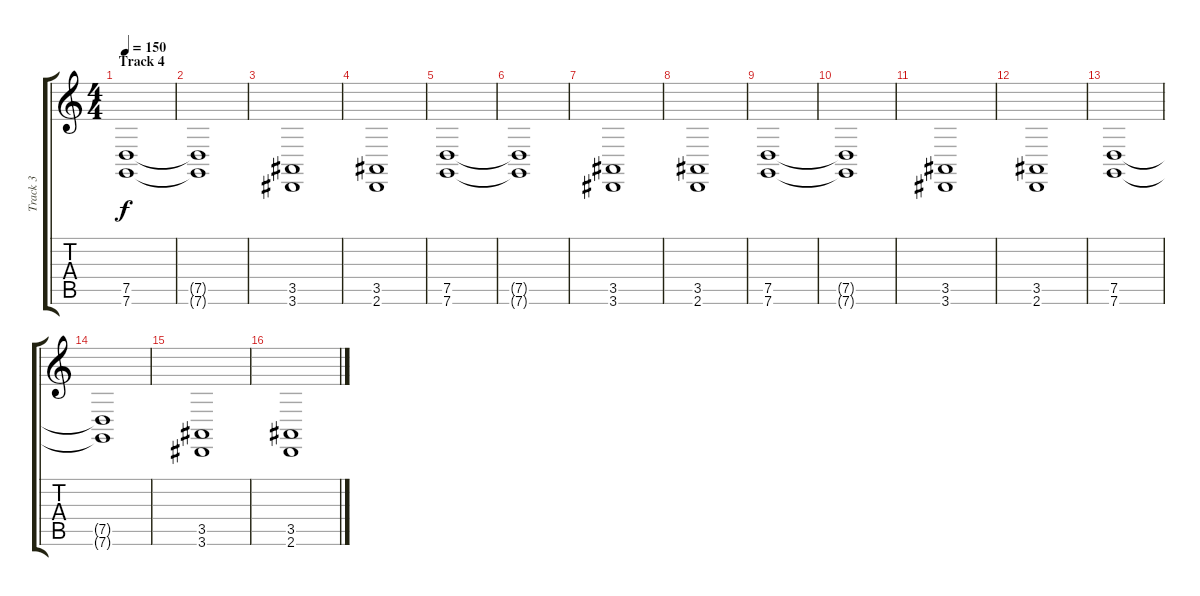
\track ("Track 3" "Track 3") {instrument pad2warm}
\staff {score tabs}
\tuning (D4 A3 F3 C3 G2 C2) {hide}
\ts (4 4)
\section ("" "Track 4")
\tempo 150
\clef g2
\ks c
(7.5 7.6).1{dy f} |
(7.5{t} 7.6{t}).1 |
(3.5 3.6).1 |
(3.5 2.6).1 |
(7.5 7.6).1 |
(7.5{t} 7.6{t}).1 |
(3.5 3.6).1 |
(3.5 2.6).1 |
(7.5 7.6).1 |
(7.5{t} 7.6{t}).1 |
(3.5 3.6).1 |
(3.5 2.6).1 |
(7.5 7.6).1 |
(7.5{t} 7.6{t}).1 |
(3.5 3.6).1 |
(3.5 2.6).1
